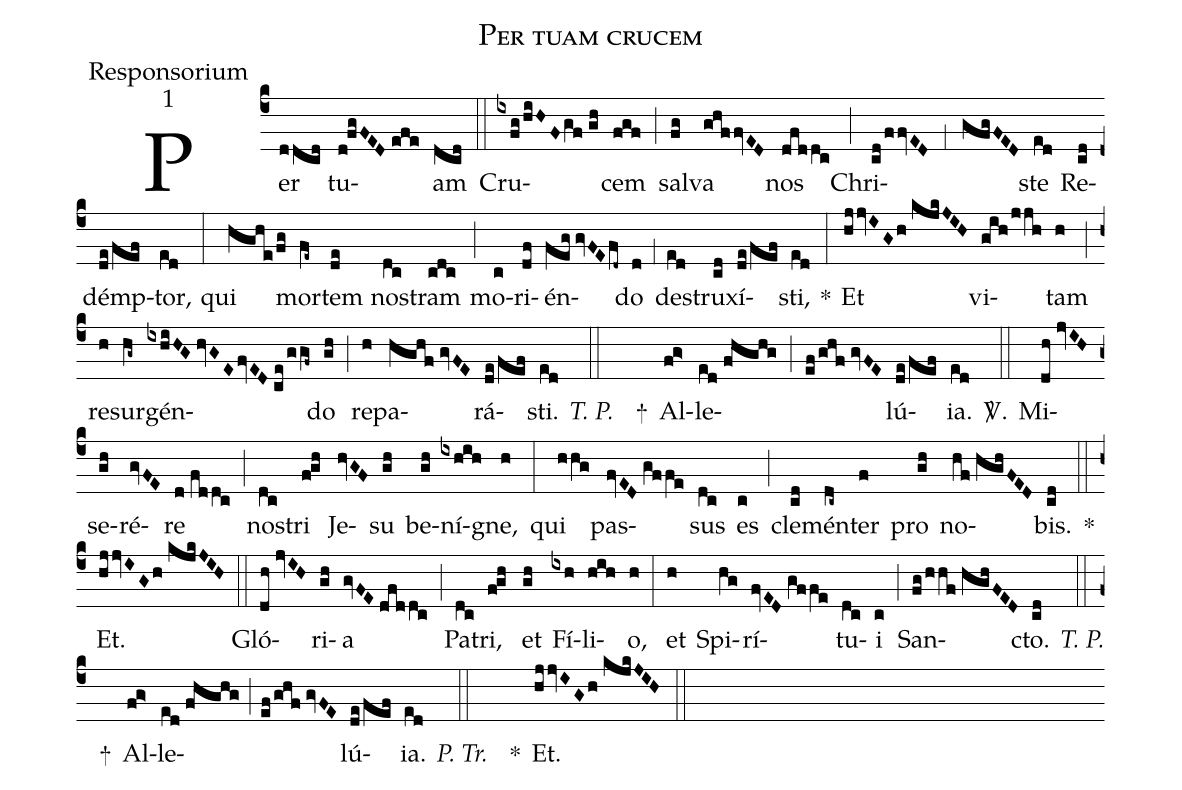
name:Per tuam crucem;
office-part:Responsorium;
mode:1;
%%
(c4) Per(ddcd) tu(d!fgFED//efe)am(dcd) (::) Cru(ixfg/hiHF/gf//gh)cem(fgf) (;) sal(fg)va(ghffvED) nos(dfddc) (;) Chri(cd/ffvED;1gfgFED)ste(ed) Re(cd)démp(de/fef)tor,(ed) (:) qui(hghe/fg) mor(fe~)tem(de) no(dc)stram(cdc) (;) mo(c)ri(df)én(feg//gvFEfd~)do(d) (;1) de(ed)stru(cd)xí(de/fef)sti,(ed) *(:) Et(hjjvIGh//kjkJIH) vi(gih/jjh)tam(h) (;) re(h)sur(hg~)gén(ixhiHG//hvGE/fvED//ce/ggf~)do(gh) (;) re(h)pa(hghf//gvFE)rá(de/fef)sti.(ed) <i>T. P.</i>(::) +() Al(fg>)le(ed//fhghg;ef/ghf//gvFE)lú(de/fef)ia.(ed) <sp>V/</sp>.(::) Mi(dh//jvIH)se(gh)ré(gvFE)re(d//fddc) (;) no(dc)stri(f!gh) Je(hvGF)su(gh) be(gh)ní(ixhih)gne,(h) (:) qui(hhg) pas(fvED//gffe)sus(dc) es(c) (;) cle(cd)mén(dc~)ter(f) pro(gh) no(hf//hghFED)bis.(cd) *(::) Et.(hjjvIG/h//kjkJIH) (::) Gló(dh//jvIH)ri(gh)a(gvFE//dfddc) (;) Pa(dc)tri,(f!gh) et(gh) Fí(ixh)li(hih)o,(h) (:) et(h) Spi(hg)rí(fvED//gffe)tu(dc)i(c) (;) San(fg/hhf//hghFED)cto.(cd) <i>T. P.</i>(::) +() Al(fg>)le(ed//fhghg;ef/ghf//gvFE)lú(de/fef)ia.(ed) <i>P. Tr.</i>(::) *() Et.(hjjvIG/h//kjkJIH) (::)
